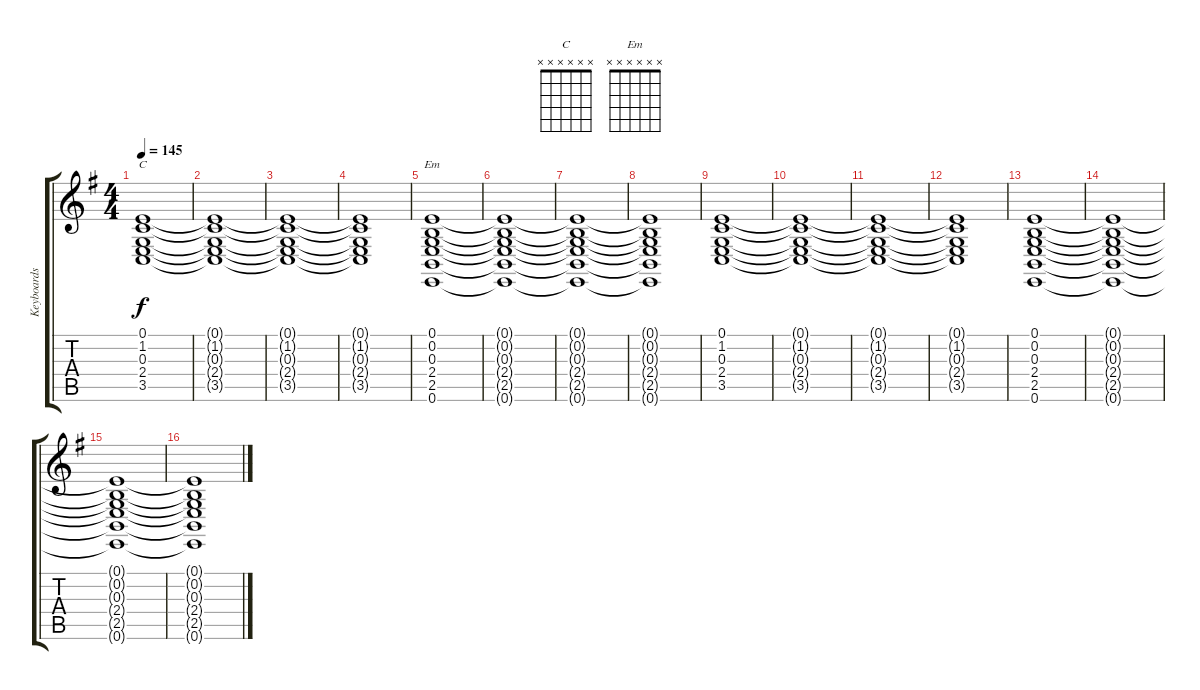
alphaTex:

\track ("Keyboards 1" "Keyboards ") {instrument pad2warm}
\staff {score tabs}
\tuning (E4 B3 G3 D3 A2 E2) {hide}
\chord ("C" x x x x x x)
\chord ("Em" x x x x x x)
\ts (4 4)
\tempo 145
\clef g2
\ks g
(0.1 1.2 0.3 2.4 3.5).1{ch "C" dy f} |
(0.1{t} 1.2{t} 0.3{t} 2.4{t} 3.5{t}).1 |
(0.1{t} 1.2{t} 0.3{t} 2.4{t} 3.5{t}).1 |
(0.1{t} 1.2{t} 0.3{t} 2.4{t} 3.5{t}).1 |
(0.1 0.2 0.3 2.4 2.5 0.6).1{ch "Em"} |
(0.1{t} 0.2{t} 0.3{t} 2.4{t} 2.5{t} 0.6{t}).1 |
(0.1{t} 0.2{t} 0.3{t} 2.4{t} 2.5{t} 0.6{t}).1 |
(0.1{t} 0.2{t} 0.3{t} 2.4{t} 2.5{t} 0.6{t}).1 |
(0.1 1.2 0.3 2.4 3.5).1 |
(0.1{t} 1.2{t} 0.3{t} 2.4{t} 3.5{t}).1 |
(0.1{t} 1.2{t} 0.3{t} 2.4{t} 3.5{t}).1 |
(0.1{t} 1.2{t} 0.3{t} 2.4{t} 3.5{t}).1 |
(0.1 0.2 0.3 2.4 2.5 0.6).1 |
(0.1{t} 0.2{t} 0.3{t} 2.4{t} 2.5{t} 0.6{t}).1 |
(0.1{t} 0.2{t} 0.3{t} 2.4{t} 2.5{t} 0.6{t}).1 |
(0.1{t} 0.2{t} 0.3{t} 2.4{t} 2.5{t} 0.6{t}).1
